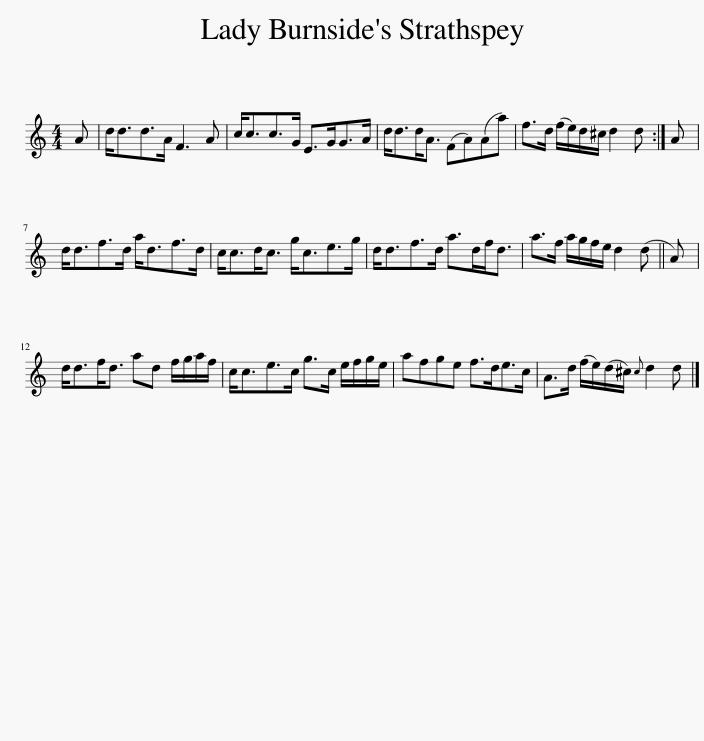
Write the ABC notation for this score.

X:1
L:1/8
M:4/4
I:linebreak $
K:C
V:1 treble
V:1
 A | d<dd>A F3 A | c<cc>G E>GG>A | d<dd<A (FA)(Aa) | f>d (f/e/)d/^c/ d2 d :| %5
 A |$ d<df>d a<df>d | c<cd<c g<ce>g | d<df>d a>df<d | a>f a/g/f/e/ d2 (d || %10
 A) |$ d<df<d ad f/g/a/f/ | c<ce>c g>c e/f/g/e/ | afge f>de>c | A>d (f/e/)(d/^c/){c} d2 d |] %15
